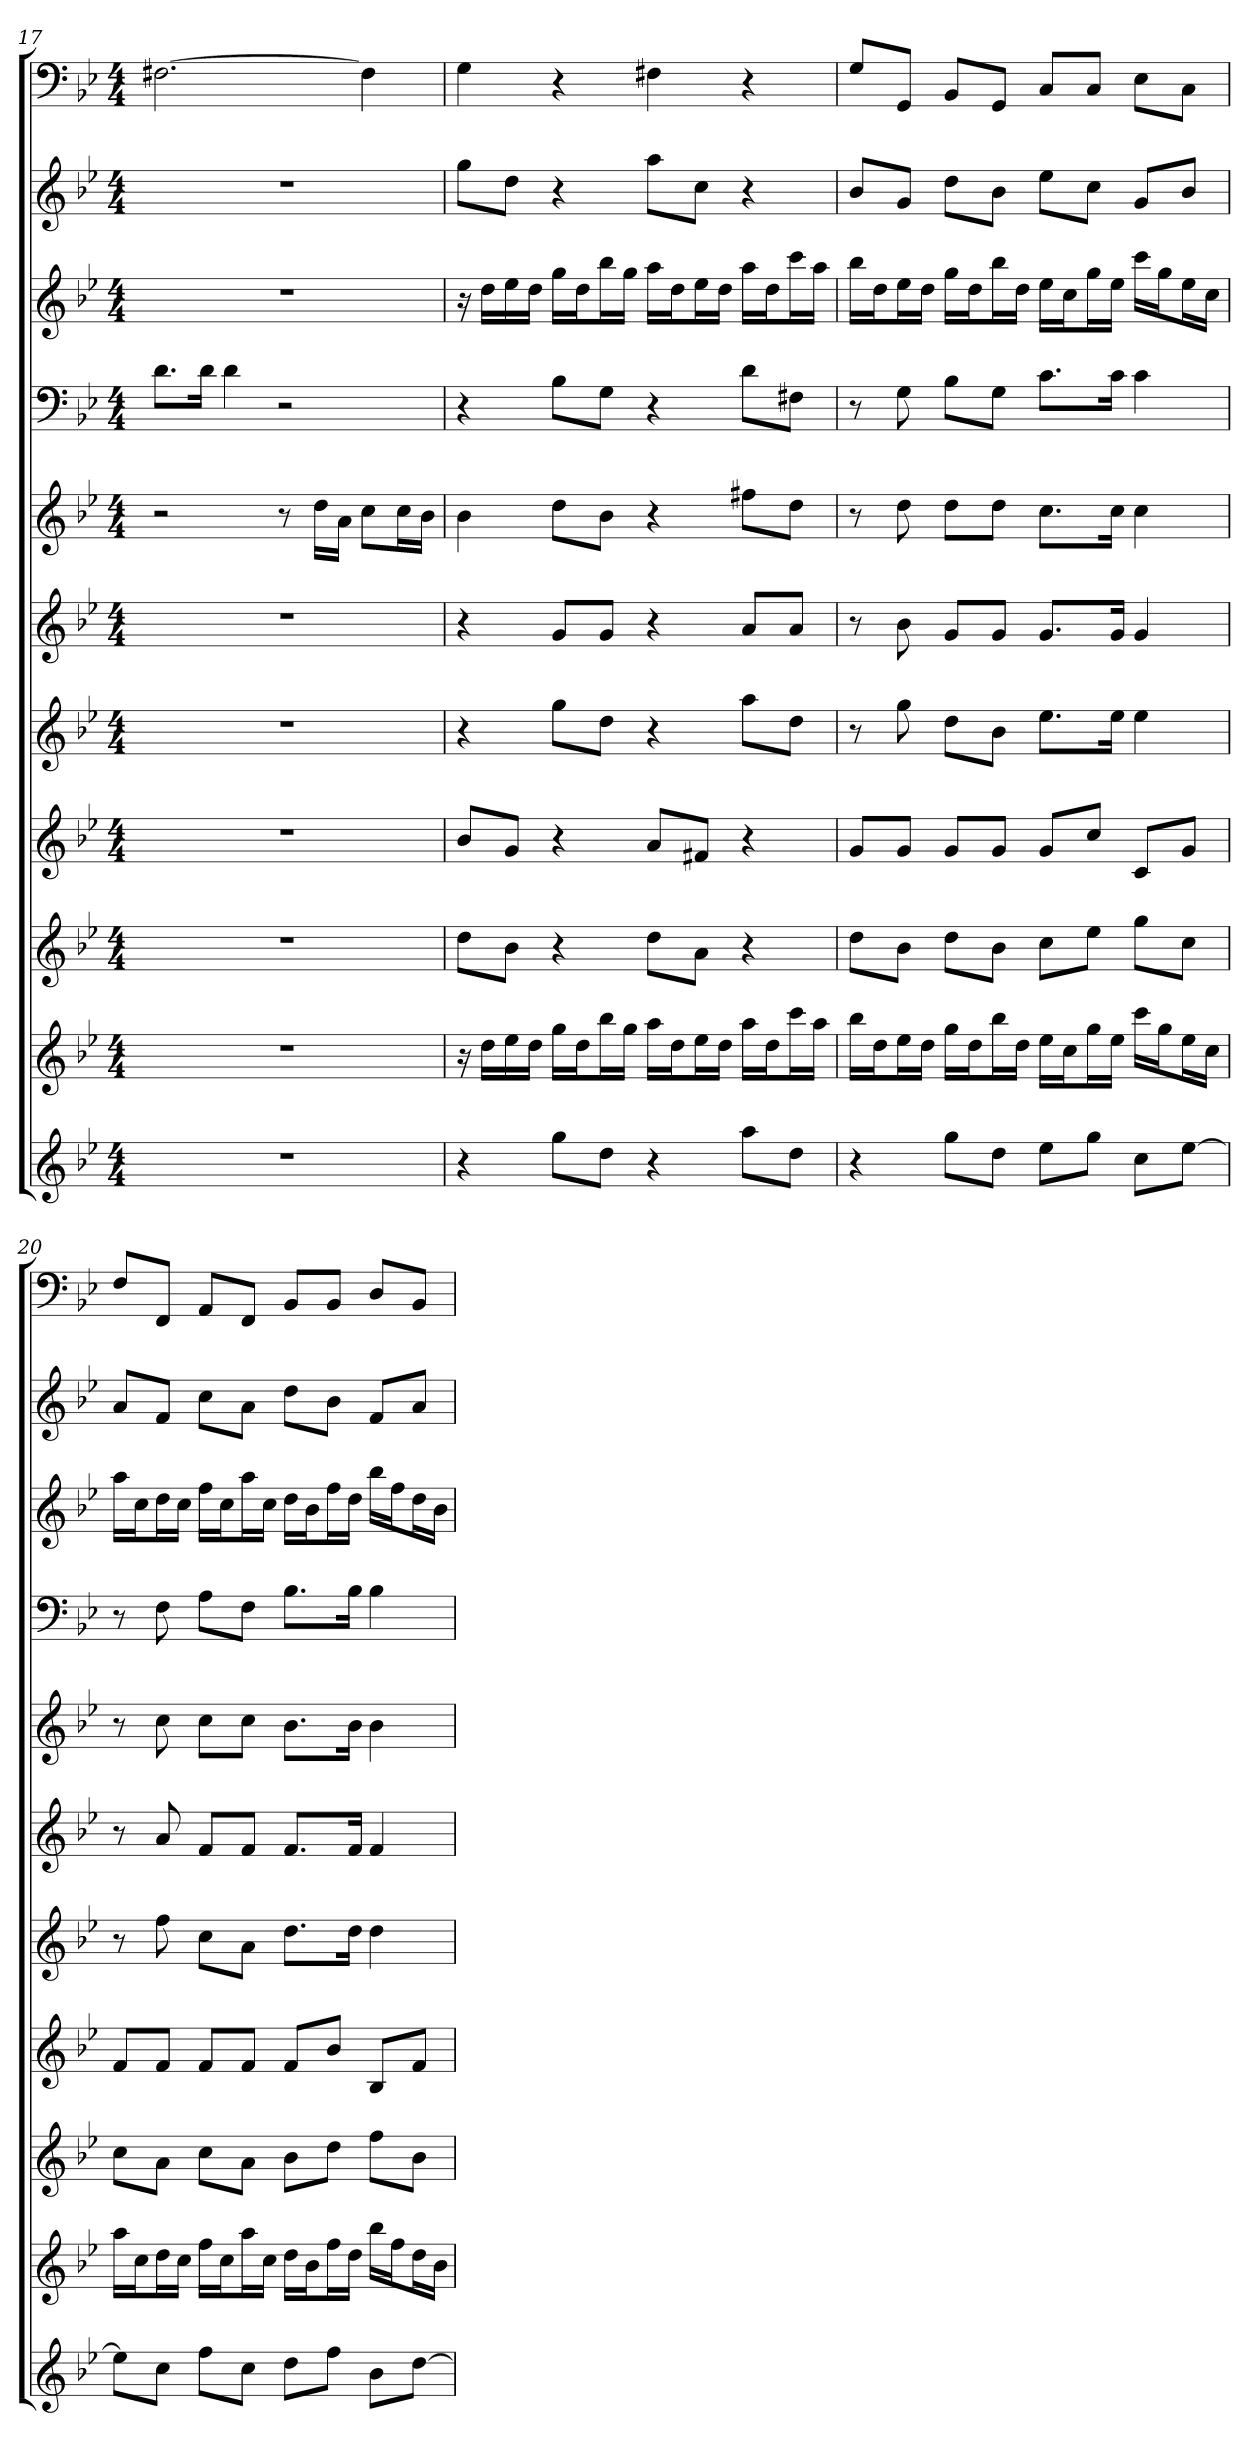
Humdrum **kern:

**kern	**kern	**kern	**kern	**kern	**kern	**kern	**kern	**kern	**kern	**kern
*part11	*part10	*part9	*part8	*part7	*part6	*part5	*part4	*part3	*part2	*part1
*staff11	*staff10	*staff9	*staff8	*staff7	*staff6	*staff5	*staff4	*staff3	*staff2	*staff1
*clefG2	*clefG2	*clefG2	*clefG2	*clefG2	*clefG2	*clefG2	*clefF4	*clefG2	*clefG2	*clefF4
*k[b-e-]	*k[b-e-]	*k[b-e-]	*k[b-e-]	*k[b-e-]	*k[b-e-]	*k[b-e-]	*k[b-e-]	*k[b-e-]	*k[b-e-]	*k[b-e-]
*g:	*g:	*g:	*g:	*g:	*g:	*g:	*g:	*g:	*g:	*g:
*M4/4	*M4/4	*M4/4	*M4/4	*M4/4	*M4/4	*M4/4	*M4/4	*M4/4	*M4/4	*M4/4
=17	=17	=17	=17	=17	=17	=17	=17	=17	=17	=17
1r	1r	1r	1r	1r	1r	2r	8.d\L	1r	1r	[2.F#X
.	.	.	.	.	.	.	16d\Jk	.	.	.
.	.	.	.	.	.	.	4d	.	.	.
.	.	.	.	.	.	8r	2r	.	.	.
.	.	.	.	.	.	16dd\LL	.	.	.	.
.	.	.	.	.	.	16a\JJ	.	.	.	.
.	.	.	.	.	.	8cc\L	.	.	.	4F#]
.	.	.	.	.	.	16cc\L	.	.	.	.
.	.	.	.	.	.	16b-\JJ	.	.	.	.
=18	=18	=18	=18	=18	=18	=18	=18	=18	=18	=18
4r	16r	8dd\L	8b-/L	4r	4r	4b-	4r	16r	8gg\L	4G
.	16dd\LL	.	.	.	.	.	.	16dd\LL	.	.
.	16ee-\	8b-\J	8g/J	.	.	.	.	16ee-\	8dd\J	.
.	16dd\JJ	.	.	.	.	.	.	16dd\JJ	.	.
8gg\L	16gg\LL	4r	4r	8gg\L	8g/L	8dd\L	8B-\L	16gg\LL	4r	4r
.	16dd\J	.	.	.	.	.	.	16dd\J	.	.
8dd\J	16bb-\L	.	.	8dd\J	8g/J	8b-\J	8G\J	16bb-\L	.	.
.	16gg\JJ	.	.	.	.	.	.	16gg\JJ	.	.
4r	16aa\LL	8dd\L	8a/L	4r	4r	4r	4r	16aa\LL	8aa\L	4F#X
.	16dd\J	.	.	.	.	.	.	16dd\J	.	.
.	16ee-\L	8a\J	8f#X/J	.	.	.	.	16ee-\L	8cc\J	.
.	16dd\JJ	.	.	.	.	.	.	16dd\JJ	.	.
8aa\L	16aa\LL	4r	4r	8aa\L	8a/L	8ff#X\L	8d\L	16aa\LL	4r	4r
.	16dd\J	.	.	.	.	.	.	16dd\J	.	.
8dd\J	16ccc\L	.	.	8dd\J	8a/J	8dd\J	8F#X\J	16ccc\L	.	.
.	16aa\JJ	.	.	.	.	.	.	16aa\JJ	.	.
=19	=19	=19	=19	=19	=19	=19	=19	=19	=19	=19
4r	16bb-\LL	8dd\L	8g/L	8r	8r	8r	8r	16bb-\LL	8b-/L	8G/L
.	16dd\J	.	.	.	.	.	.	16dd\J	.	.
.	16ee-\L	8b-\J	8g/J	8gg	8b-	8dd	8G	16ee-\L	8g/J	8GG/J
.	16dd\JJ	.	.	.	.	.	.	16dd\JJ	.	.
8gg\L	16gg\LL	8dd\L	8g/L	8dd\L	8g/L	8dd\L	8B-\L	16gg\LL	8dd\L	8BB-/L
.	16dd\J	.	.	.	.	.	.	16dd\J	.	.
8dd\J	16bb-\L	8b-\J	8g/J	8b-\J	8g/J	8dd\J	8G\J	16bb-\L	8b-\J	8GG/J
.	16dd\JJ	.	.	.	.	.	.	16dd\JJ	.	.
8ee-\L	16ee-\LL	8cc\L	8g/L	8.ee-\L	8.g/L	8.cc\L	8.c\L	16ee-\LL	8ee-\L	8C/L
.	16cc\J	.	.	.	.	.	.	16cc\J	.	.
8gg\J	16gg\L	8ee-\J	8cc/J	.	.	.	.	16gg\L	8cc\J	8C/J
.	16ee-\JJ	.	.	16ee-\Jk	16g/Jk	16cc\Jk	16c\Jk	16ee-\JJ	.	.
8cc\L	16ccc\LL	8gg\L	8c/L	4ee-	4g	4cc	4c	16ccc\LL	8g/L	8E-\L
.	16gg\J	.	.	.	.	.	.	16gg\J	.	.
[8ee-\J	16ee-\L	8cc\J	8g/J	.	.	.	.	16ee-\L	8b-/J	8C\J
.	16cc\JJ	.	.	.	.	.	.	16cc\JJ	.	.
=20	=20	=20	=20	=20	=20	=20	=20	=20	=20	=20
8ee-\L]	16aa\LL	8cc\L	8f/L	8r	8r	8r	8r	16aa\LL	8a/L	8F/L
.	16cc\J	.	.	.	.	.	.	16cc\J	.	.
8cc\J	16dd\L	8a\J	8f/J	8ff	8a	8cc	8F	16dd\L	8f/J	8FF/J
.	16cc\JJ	.	.	.	.	.	.	16cc\JJ	.	.
8ff\L	16ff\LL	8cc\L	8f/L	8cc\L	8f/L	8cc\L	8A\L	16ff\LL	8cc\L	8AA/L
.	16cc\J	.	.	.	.	.	.	16cc\J	.	.
8cc\J	16aa\L	8a\J	8f/J	8a\J	8f/J	8cc\J	8F\J	16aa\L	8a\J	8FF/J
.	16cc\JJ	.	.	.	.	.	.	16cc\JJ	.	.
8dd\L	16dd\LL	8b-\L	8f/L	8.dd\L	8.f/L	8.b-\L	8.B-\L	16dd\LL	8dd\L	8BB-/L
.	16b-\J	.	.	.	.	.	.	16b-\J	.	.
8ff\J	16ff\L	8dd\J	8b-/J	.	.	.	.	16ff\L	8b-\J	8BB-/J
.	16dd\JJ	.	.	16dd\Jk	16f/Jk	16b-\Jk	16B-\Jk	16dd\JJ	.	.
8b-\L	16bb-\LL	8ff\L	8B-/L	4dd	4f	4b-	4B-	16bb-\LL	8f/L	8D/L
.	16ff\J	.	.	.	.	.	.	16ff\J	.	.
[8dd\J	16dd\L	8b-\J	8f/J	.	.	.	.	16dd\L	8a/J	8BB-/J
.	16b-\JJ	.	.	.	.	.	.	16b-\JJ	.	.
=	=	=	=	=	=	=	=	=	=	=
*-	*-	*-	*-	*-	*-	*-	*-	*-	*-	*-
